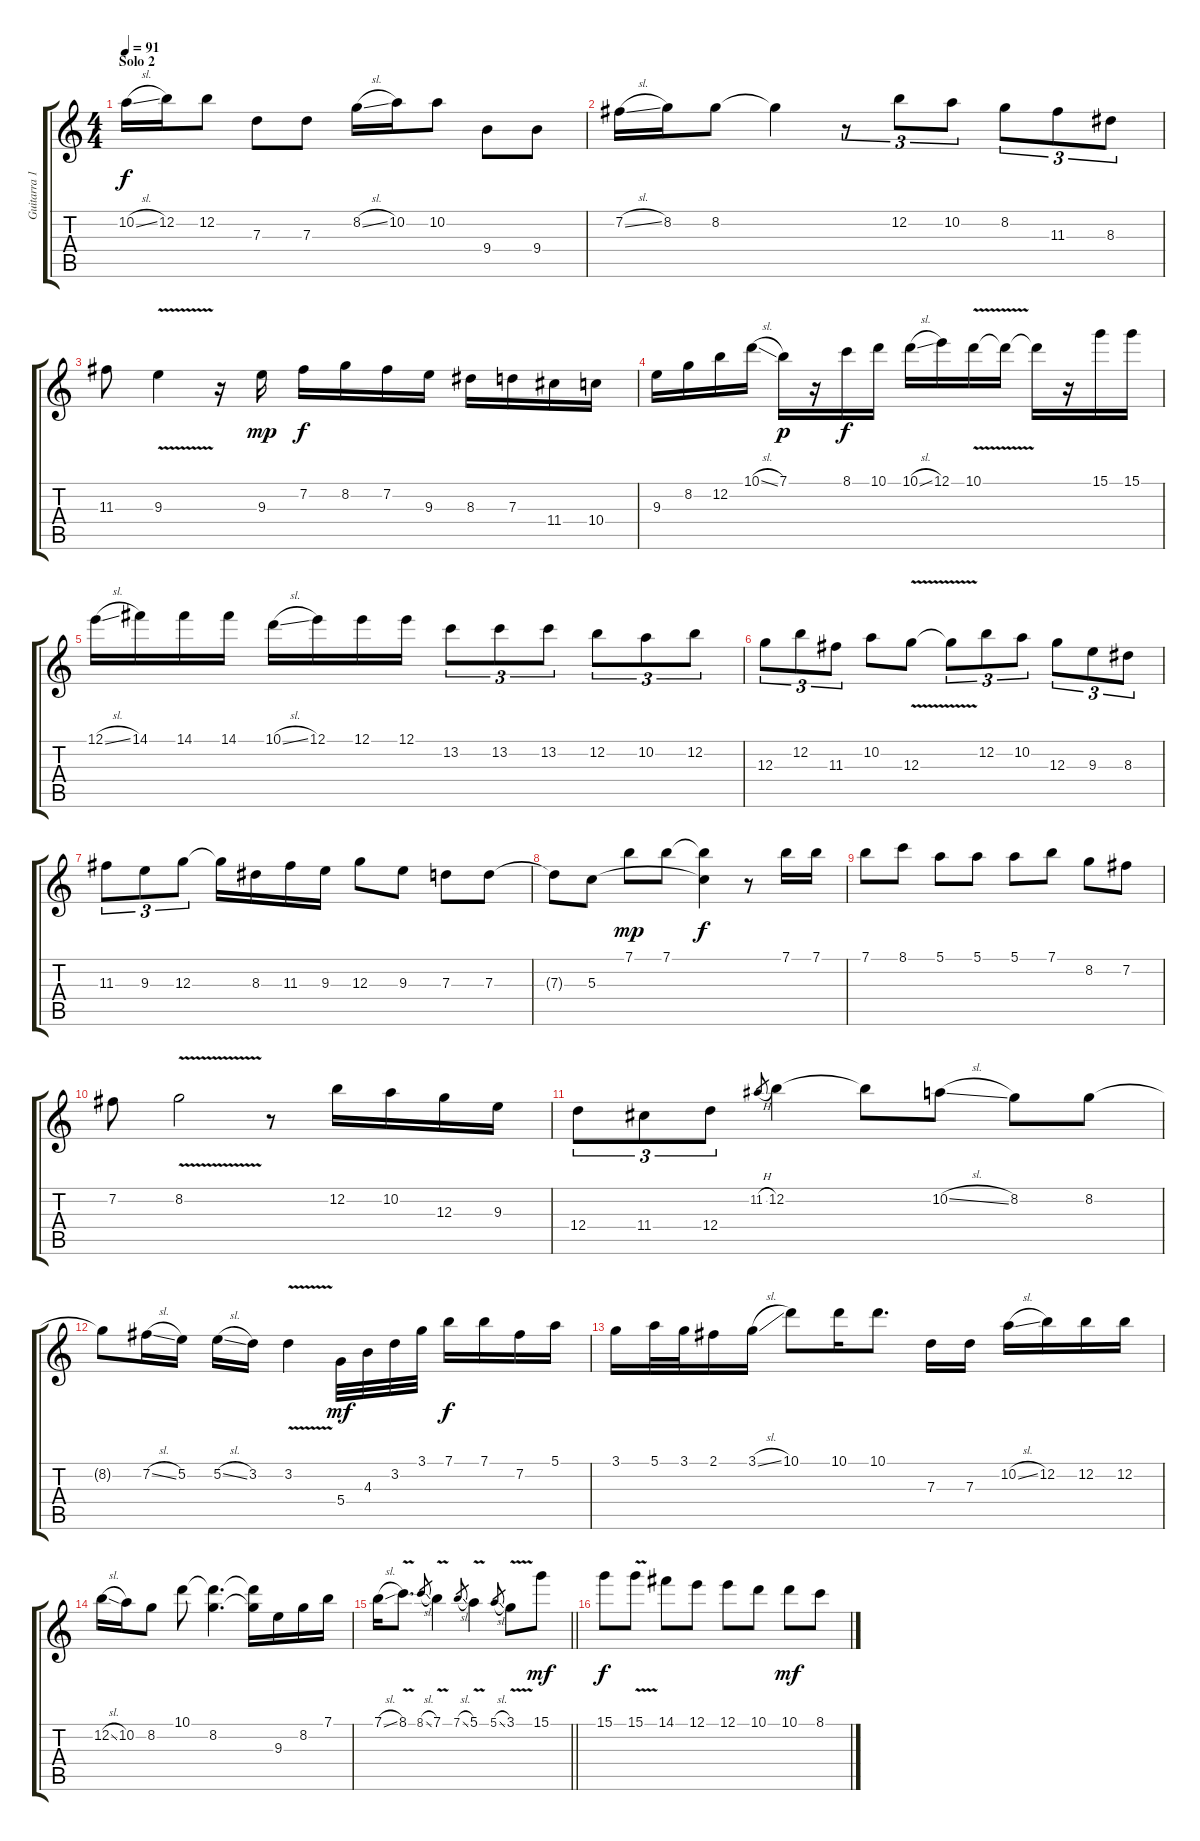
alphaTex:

\track ("Guitarra 1" "Guitarra 1") {instrument acousticguitarnylon}
\staff {score tabs}
\tuning (E4 B3 G3 D3 A2 E2) {hide}
\ts (4 4)
\section ("" "Solo 2")
\tempo 91
\clef g2
\ks c
10.2{sl}.16{dy f} 12.2.16 12.2.8 7.3.8 7.3.8 8.2{sl}.16 10.2.16 10.2.8 9.4.8 9.4.8 |
7.2{sl}.16 8.2.16 8.2.8 8.2{t}.4 r.8{tu (3 2)} 12.2.8{tu (3 2)} 10.2.8{tu (3 2)} 8.2.8{tu (3 2)} 11.3.8{tu (3 2)} 8.3.8{tu (3 2)} |
11.3.8 9.3{v}.4 r.16 9.3.16{dy mp} 7.2.16{dy f} 8.2.16 7.2.16 9.3.16 8.3.16 7.3.16 11.4.16 10.4.16 |
9.3.16 8.2.16 12.2.16 10.1{sl}.16 7.1.16{dy p} r.16 8.1.16{dy f} 10.1.16 10.1{sl}.16 12.1.16 10.1{v}.16 10.1{t}.16 10.1{t}.16 r.16 15.1.16 15.1.16 |
12.1{sl}.16 14.1.16 14.1.16 14.1.16 10.1{sl}.16 12.1.16 12.1.16 12.1.16 13.2.8{tu (3 2)} 13.2.8{tu (3 2)} 13.2.8{tu (3 2)} 12.2.8{tu (3 2)} 10.2.8{tu (3 2)} 12.2.8{tu (3 2)} |
12.3.8{tu (3 2)} 12.2.8{tu (3 2)} 11.3.8{tu (3 2)} 10.2.8 12.3{v}.8 12.3{t}.8{tu (3 2)} 12.2.8{tu (3 2)} 10.2.8{tu (3 2)} 12.3.8{tu (3 2)} 9.3.8{tu (3 2)} 8.3.8{tu (3 2)} |
11.3.8{tu (3 2)} 9.3.8{tu (3 2)} 12.3.8{tu (3 2)} 12.3{t}.16 8.3.16 11.3.16 9.3.16 12.3.8 9.3.8 7.3.8 7.3.8 |
7.3{t}.8 5.3.8 7.1.8{dy mp} 7.1.8 (7.1{t} 5.3{t}).4{dy f} r.8 7.1.16 7.1.16 |
7.1.8 8.1.8 5.1.8 5.1.8 5.1.8 7.1.8 8.2.8 7.2.8 |
7.2.8 8.2{v}.2 r.8 12.2.16 10.2.16 12.3.16 9.3.16 |
12.4.8{tu (3 2)} 11.4.8{tu (3 2)} 12.4.8{tu (3 2)} 11.2{h}.8{gr} 12.2.4 12.2{t}.8 10.2{sl}.8 8.2.8 8.2.8 |
8.2{t}.8 7.2{sl}.16 5.2.16 5.2{sl}.16 3.2.16 3.2{v}.4 5.4.32{dy mf} 4.3.32 3.2.32 3.1.32 7.1.16{dy f} 7.1.16 7.2.16 5.1.16 |
3.1.16 5.1.32 3.1.32 2.1.16 3.1{sl}.16 10.1.8 10.1.16 10.1.8{d} 7.3.16 7.3.16 10.2{sl}.16 12.2.16 12.2.16 12.2.16 |
12.2{sl}.16 10.2.16 8.2.8 10.1.8 (10.1{t} 8.2).4{d} (10.1{t} 8.2{t}).16 9.3.16 8.2.16 7.1.16 |
\barLineRight lightlight
7.1{sl}.16 8.1{v}.8{d} 8.1{sl}.8{gr} 7.1{v}.4 7.1{sl}.8{gr} 5.1{v}.4 5.1{sl}.8{gr} 3.1{v}.8 15.1.8{dy mf} |
15.1.8{dy f} 15.1{v}.8 14.1.8 12.1.8 12.1.8 10.1.8 10.1.8{dy mf} 8.1.8
